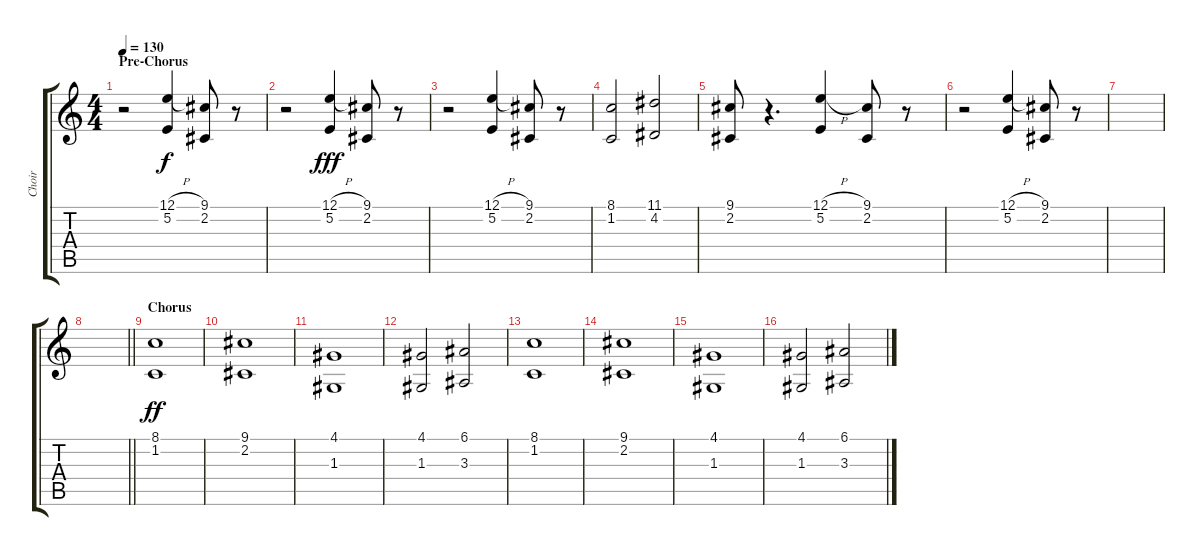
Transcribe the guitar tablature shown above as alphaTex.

\track ("Choir" "Choir") {instrument choiraahs}
\staff {score tabs}
\tuning (E4 B3 G3 D3 A2 E2) {hide}
\ts (4 4)
\section ("" "Pre-Chorus")
\tempo 130
\clef g2
\ks c
r.2{dy f} (12.1{h} 5.2).4 (9.1 2.2).8 r.8 |
r.2 (12.1{h} 5.2).4{dy fff} (9.1 2.2).8 r.8 |
r.2 (12.1{h} 5.2).4 (9.1 2.2).8 r.8 |
(8.1 1.2).2 (11.1 4.2).2 |
(9.1 2.2).8 r.4{d} (12.1{h} 5.2).4 (9.1 2.2).8 r.8 |
r.2 (12.1{h} 5.2).4 (9.1 2.2).8 r.8 |
|
\barLineRight lightlight
|
\section ("" "Chorus")
(8.1 1.2).1{dy ff volume 16} |
(9.1 2.2).1 |
(4.1 1.3).1 |
(4.1 1.3).2 (6.1 3.3).2 |
(8.1 1.2).1 |
(9.1 2.2).1 |
(4.1 1.3).1 |
(4.1 1.3).2 (6.1 3.3).2
